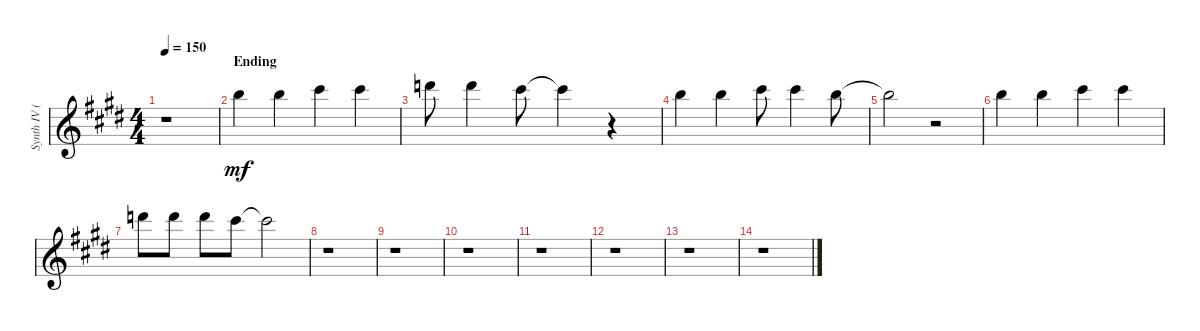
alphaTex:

\track ("Synth IV (Glock)" "Synth IV (") {instrument glockenspiel}
\staff {score}
\tuning (E4 B3 G3 D3 A2 E2 B1) {hide}
\ts (4 4)
\tempo 150
\clef g2
\ks e
r.1{dy mf} |
\section ("" "Ending")
19.1.4 19.1.4 21.1.4 21.1.4 |
22.1.8 22.1.4 21.1.8 21.1{t}.4 r.4 |
19.1.4 19.1.4 21.1.8 21.1.4 19.1.8 |
19.1{t}.2 r.2 |
19.1.4 19.1.4 21.1.4 21.1.4 |
22.1.8 22.1.8 22.1.8 21.1.8 21.1{t}.2 |
r.1 |
r.1 |
r.1 |
r.1 |
r.1 |
r.1 |
r.1
